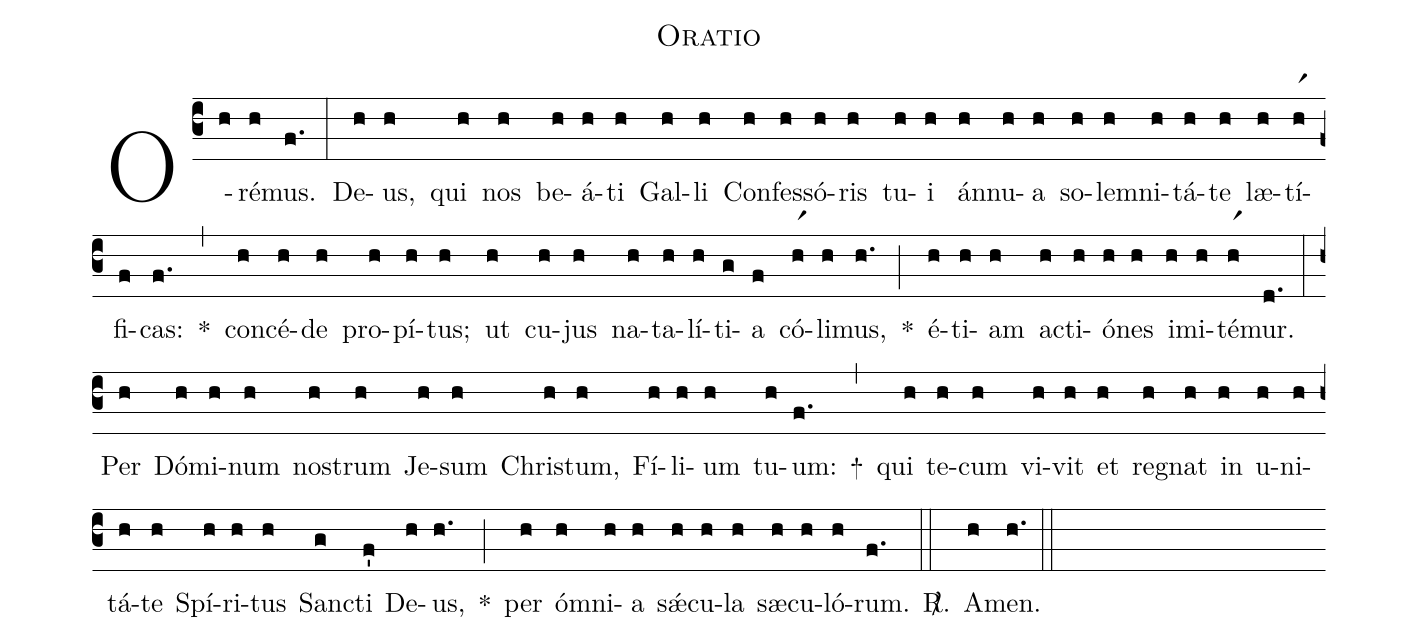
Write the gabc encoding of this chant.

name: Oratio;
%%
(c3)
O(h)ré(h)mus.(f.) (:)

De(h)us,(h) qui(h) nos(h) be(h)á(h)ti(h) Gal(h)li(h) Con(h)fes(h)só(h)ris(h) tu(h)i(h) án(h)nu(h)a(h) so(h)lem(h)ni(h)tá(h)te(h) læ(h)tí(hr1)fi(f)cas:(f.) *(,)
con(h)cé(h)de(h) pro(h)pí(h)tus;(h) ut(h) cu(h)jus(h) na(h)ta(h)lí(h)ti(g)a(f) có(hr1)li(h)mus,(h.) *(;)
é(h)ti(h)am(h) ac(h)ti(h)ó(h)nes(h) i(h)mi(h)té(hr1)mur.(d.) (:)

Per(h) Dó(h)mi(h)num(h) nos(h)trum(h) Je(h)sum(h) Chris(h)tum,(h) Fí(h)li(h)um(h) tu(h)um:(f.) +(,)
qui(h) te(h)cum(h) vi(h)vit(h) et(h) reg(h)nat(h) in(h) u(h)ni(h)tá(h)te(h) Spí(h)ri(h)tus(h) San(g)cti(f') De(h)us,(h.) *(;)
per(h) óm(h)ni(h)a(h) sǽ(h)cu(h)la(h) sæ(h)cu(h)ló(h)rum.(f.) <sp>R/</sp>.(::)
A(h)men.(h.) (::)
